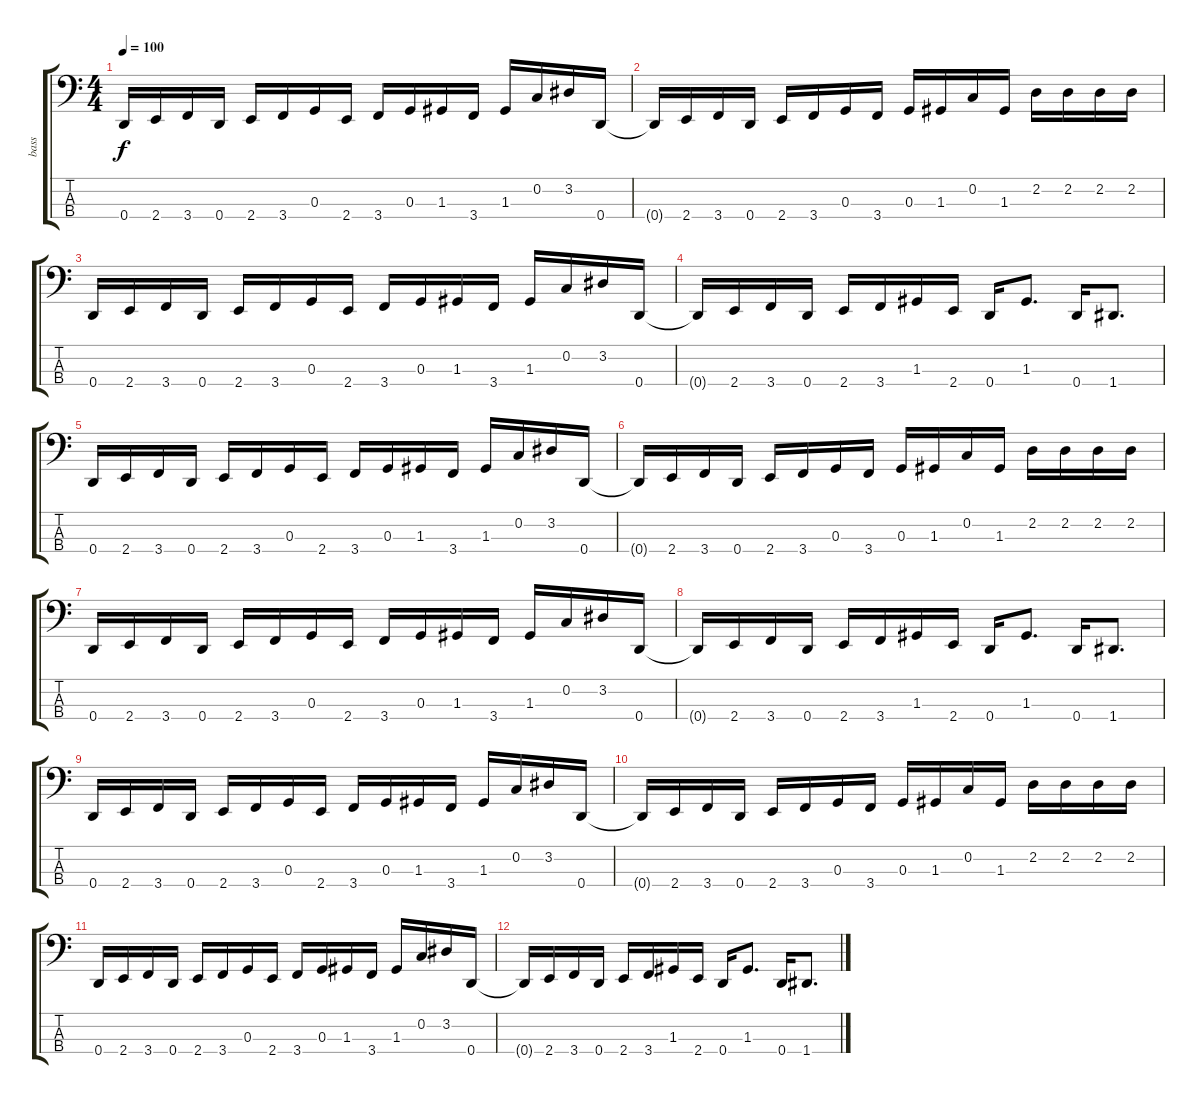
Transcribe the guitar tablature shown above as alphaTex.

\track ("bass" "bass") {instrument electricbassfinger}
\staff {score tabs}
\tuning (F2 C2 G1 D1) {hide}
\ts (4 4)
\tempo 100
\clef f4
\ks c
0.4.16{dy f} 2.4.16 3.4.16 0.4.16 2.4.16 3.4.16 0.3.16 2.4.16 3.4.16 0.3.16 1.3.16 3.4.16 1.3.16 0.2.16 3.2.16 0.4.16 |
0.4{t}.16 2.4.16 3.4.16 0.4.16 2.4.16 3.4.16 0.3.16 3.4.16 0.3.16 1.3.16 0.2.16 1.3.16 2.2.16 2.2.16 2.2.16 2.2.16 |
0.4.16 2.4.16 3.4.16 0.4.16 2.4.16 3.4.16 0.3.16 2.4.16 3.4.16 0.3.16 1.3.16 3.4.16 1.3.16 0.2.16 3.2.16 0.4.16 |
0.4{t}.16 2.4.16 3.4.16 0.4.16 2.4.16 3.4.16 1.3.16 2.4.16 0.4.16 1.3.8{d} 0.4.16 1.4.8{d} |
0.4.16 2.4.16 3.4.16 0.4.16 2.4.16 3.4.16 0.3.16 2.4.16 3.4.16 0.3.16 1.3.16 3.4.16 1.3.16 0.2.16 3.2.16 0.4.16 |
0.4{t}.16 2.4.16 3.4.16 0.4.16 2.4.16 3.4.16 0.3.16 3.4.16 0.3.16 1.3.16 0.2.16 1.3.16 2.2.16 2.2.16 2.2.16 2.2.16 |
0.4.16 2.4.16 3.4.16 0.4.16 2.4.16 3.4.16 0.3.16 2.4.16 3.4.16 0.3.16 1.3.16 3.4.16 1.3.16 0.2.16 3.2.16 0.4.16 |
0.4{t}.16 2.4.16 3.4.16 0.4.16 2.4.16 3.4.16 1.3.16 2.4.16 0.4.16 1.3.8{d} 0.4.16 1.4.8{d} |
0.4.16 2.4.16 3.4.16 0.4.16 2.4.16 3.4.16 0.3.16 2.4.16 3.4.16 0.3.16 1.3.16 3.4.16 1.3.16 0.2.16 3.2.16 0.4.16 |
0.4{t}.16 2.4.16 3.4.16 0.4.16 2.4.16 3.4.16 0.3.16 3.4.16 0.3.16 1.3.16 0.2.16 1.3.16 2.2.16 2.2.16 2.2.16 2.2.16 |
0.4.16 2.4.16 3.4.16 0.4.16 2.4.16 3.4.16 0.3.16 2.4.16 3.4.16 0.3.16 1.3.16 3.4.16 1.3.16 0.2.16 3.2.16 0.4.16 |
0.4{t}.16 2.4.16 3.4.16 0.4.16 2.4.16 3.4.16 1.3.16 2.4.16 0.4.16 1.3.8{d} 0.4.16 1.4.8{d}
